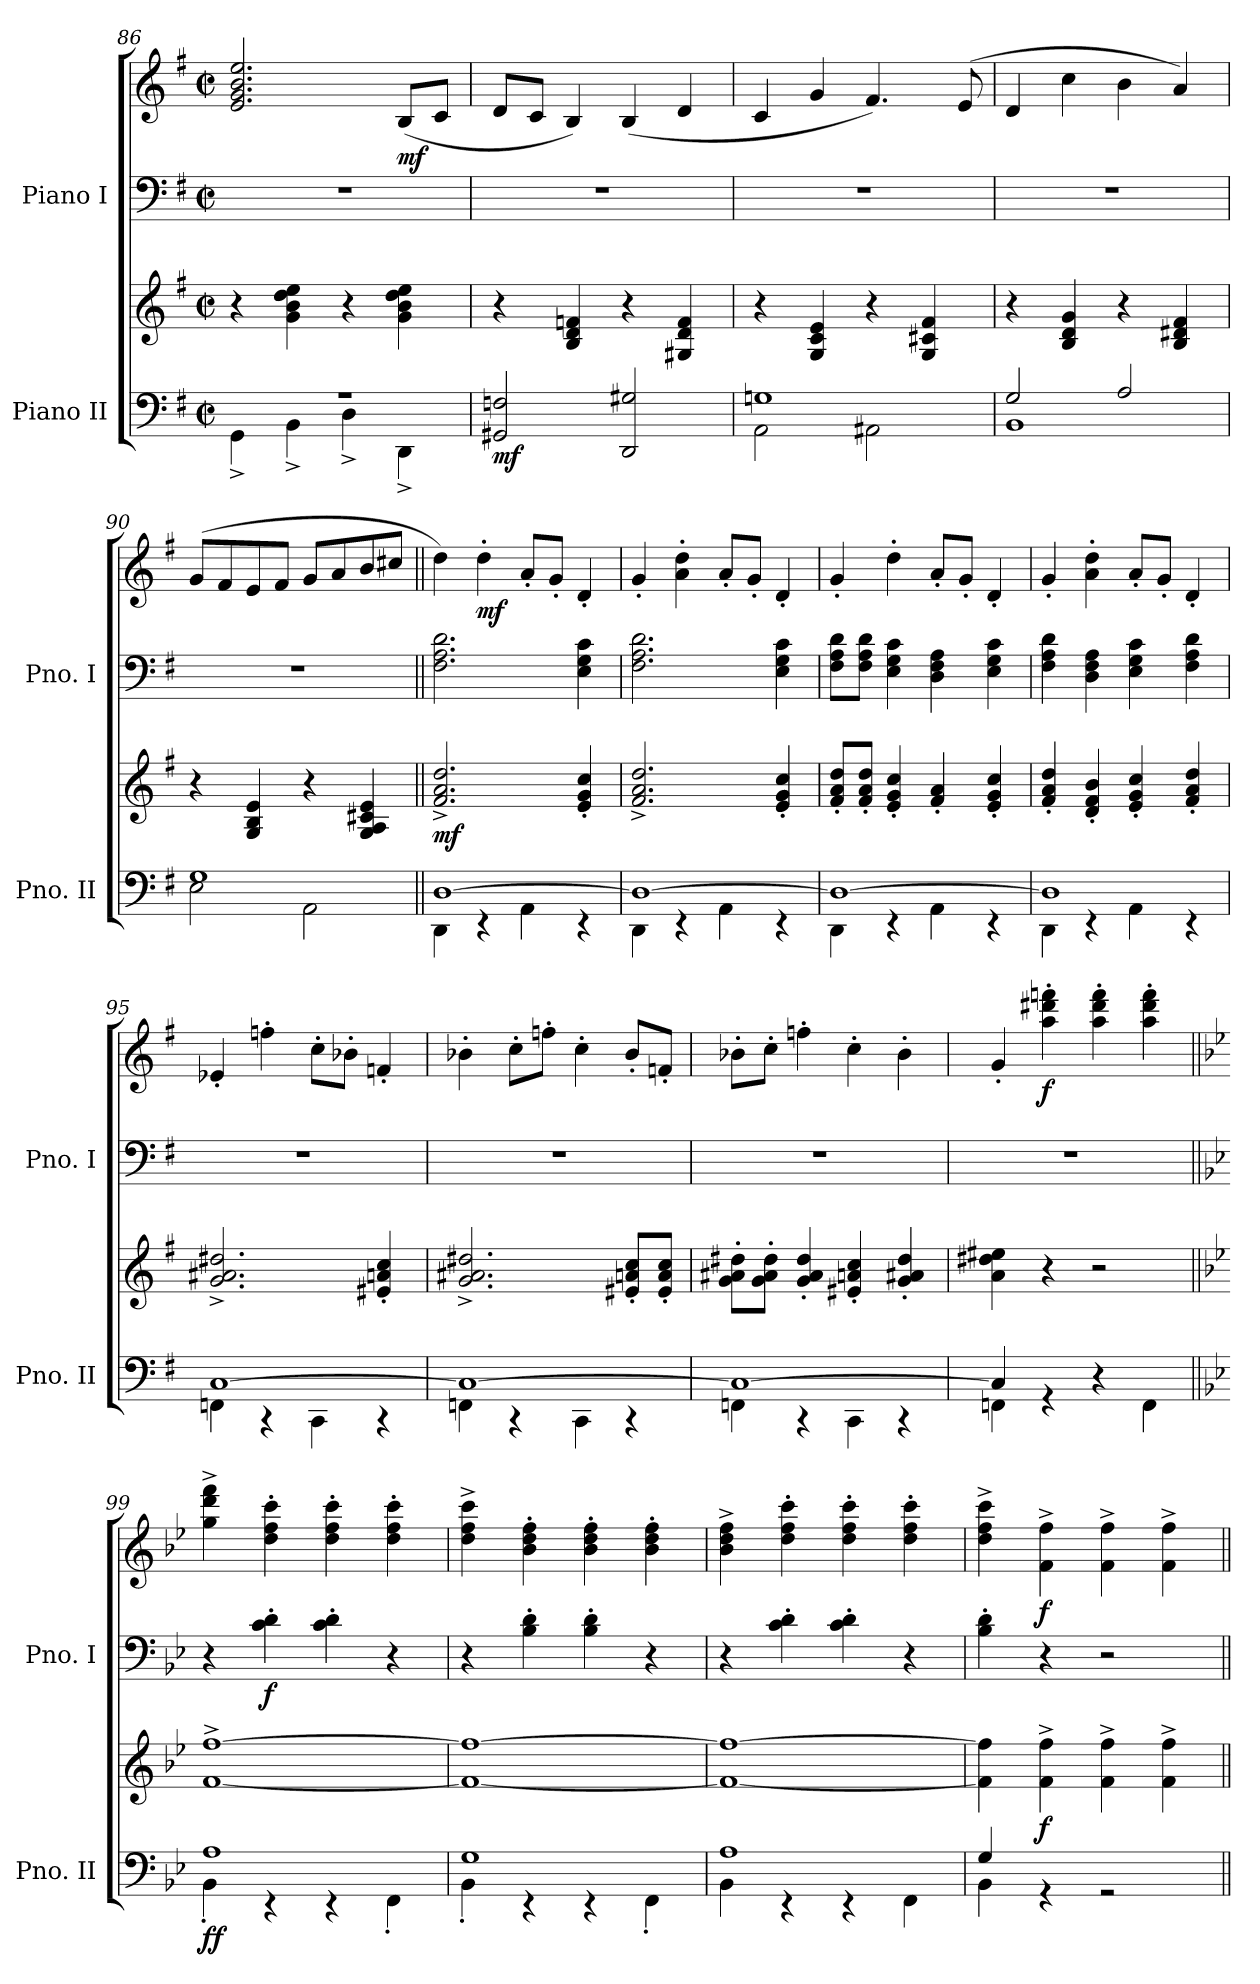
**kern	**kern	**dynam	**kern	**kern	**dynam
*part2	*part2	*part2	*part1	*part1	*part1
*staff4	*staff3	*staff3/4	*staff2	*staff1	*staff1/2
*I"Piano II	*	*	*I"Piano I	*	*
*I'Pno. II	*	*	*I'Pno. I	*	*
*clefF4	*clefG2	*	*clefF4	*clefG2	*
*k[f#]	*k[f#]	*	*k[f#]	*k[f#]	*
*M2/2	*M2/2	*	*M2/2	*M2/2	*
*met(c|)	*met(c|)	*	*met(c|)	*met(c|)	*
=86	=86	=86	=86	=86	=86
*^	*	*	*	*	*
1r	4GG^\	4r	.	1r	2.e/ 2.g/ 2.b/ 2.ee/	.
.	4BB^\	4g\ 4b\ 4dd\ 4ee\	.	.	.	.
.	4D^\	4r	.	.	.	.
!	!	!	!	!	!	!LO:DY:b
.	4DD^\	4g\ 4b\ 4dd\ 4ee\	.	.	(8B/L	mf
.	.	.	.	.	8c/J	.
*v	*v	*	*	*	*	*
!!LO:PB:g=z
=87	=87	=87	=87	=87	=87
!	!	!LO:DY:b=2	!	!	!
2GG#X/ 2Fn/	4r	mf	1r	8d/L	.
.	.	.	.	8c/J	.
.	4B/ 4d/ 4fn/	.	.	4B/)	.
2DD/ 2G#X/	4r	.	.	(4B/	.
.	4G#X/ 4d/ 4f/	.	.	4d/	.
=88	=88	=88	=88	=88	=88
*^	*	*	*	*	*
1Gn	2AA\	4r	.	1r	4c/	.
.	.	4G/ 4c/ 4e/	.	.	4g/	.
.	2AA#X\	4r	.	.	4.f#/)	.
.	.	4G/ 4c#X/ 4f#/	.	.	.	.
.	.	.	.	.	(8e/	.
=89	=89	=89	=89	=89	=89	=89
2G/	1BB	4r	.	1r	4d/	.
.	.	4B/ 4d/ 4g/	.	.	4cc\	.
2A/	.	4r	.	.	4b\	.
.	.	4B/ 4d#X/ 4f#/	.	.	4a/)	.
=90	=90	=90	=90	=90	=90	=90
1G	2E\	4r	.	1r	(8g/L	.
.	.	.	.	.	8f#/	.
.	.	4G/ 4B/ 4e/	.	.	8e/	.
.	.	.	.	.	8f#/J	.
.	2AA\	4r	.	.	8g/L	.
.	.	.	.	.	8a/	.
.	.	4G/ 4A/ 4c#X/ 4e/	.	.	8b/	.
.	.	.	.	.	8cc#X/J	.
=91||	=91||	=91||	=91||	=91||	=91||	=91||
!	!	!	!LO:DY:b	!	!	!
[1D	4DD\	2.f#/^ 2.a/^ 2.dd/^	mf	2.F#\ 2.A\ 2.d\	4dd\)	.
!	!	!	!	!	!	!LO:DY:b
.	4r	.	.	.	4dd'\	mf
.	4AA\	.	.	.	8a'/L	.
.	.	.	.	.	8g'/J	.
.	4r	4e/' 4g/' 4cc/'	.	4E\ 4G\ 4c\	4d'/	.
=92	=92	=92	=92	=92	=92	=92
1D_	4DD\	2.f#/^ 2.a/^ 2.dd/^	.	2.F#\ 2.A\ 2.d\	4g'/	.
.	4r	.	.	.	4a\' 4dd\'	.
.	4AA\	.	.	.	8a'/L	.
.	.	.	.	.	8g'/J	.
.	4r	4e/' 4g/' 4cc/'	.	4E\ 4G\ 4c\	4d'/	.
!!LO:LB:g=z
=93	=93	=93	=93	=93	=93	=93
1D_	4DD\	8f#/' 8a/' 8dd/'L	.	8F#\ 8A\ 8d\L	4g'/	.
.	.	8f#/' 8a/' 8dd/'J	.	8F#\ 8A\ 8d\J	.	.
.	4r	4e/' 4g/' 4cc/'	.	4E\ 4G\ 4c\	4dd'\	.
.	4AA\	4f#/' 4a/'	.	4D\ 4F#\ 4A\	8a'/L	.
.	.	.	.	.	8g'/J	.
.	4r	4e/' 4g/' 4cc/'	.	4E\ 4G\ 4c\	4d'/	.
=94	=94	=94	=94	=94	=94	=94
1D]	4DD\	4f#/' 4a/' 4dd/'	.	4F#\ 4A\ 4d\	4g'/	.
.	4r	4d/' 4f#/' 4b/'	.	4D\ 4F#\ 4A\	4a\' 4dd\'	.
.	4AA\	4e/' 4g/' 4cc/'	.	4E\ 4G\ 4c\	8a'/L	.
.	.	.	.	.	8g'/J	.
.	4r	4f#/' 4a/' 4dd/'	.	4F#\ 4A\ 4d\	4d'/	.
=95	=95	=95	=95	=95	=95	=95
[1C	4FFn\	2.g/^ 2.a#X/^ 2.dd#X/^	.	1r	4e-X'/	.
.	4r	.	.	.	4ffn'\	.
.	4CC\	.	.	.	8cc'\L	.
.	.	.	.	.	8b-X'\J	.
.	4r	4e#X/' 4an/' 4cc/'	.	.	4fn'/	.
=96	=96	=96	=96	=96	=96	=96
1C_	4FFn\	2.g/^ 2.a#X/^ 2.dd#X/^	.	1r	4b-X'\	.
.	4r	.	.	.	8cc'\L	.
.	.	.	.	.	8ffn'\J	.
.	4CC\	.	.	.	4cc'\	.
.	4r	8e#X/' 8an/' 8cc/'L	.	.	8b-'/L	.
.	.	8e#/' 8a/' 8cc/'J	.	.	8fn'/J	.
!!LO:PB:g=z
=97	=97	=97	=97	=97	=97	=97
1C_	4FFn\	8g\' 8a#X\' 8dd#X\'L	.	1r	8b-X'\L	.
.	.	8g\' 8a#\' 8dd#\'J	.	.	8cc'\J	.
.	4r	4g/' 4a#/' 4dd#/'	.	.	4ffn'\	.
.	4CC\	4e#X/' 4an/' 4cc/'	.	.	4cc'\	.
.	4r	4g/' 4a#X/' 4dd#/'	.	.	4b-'\	.
=98	=98	=98	=98	=98	=98	=98
4C/]	4FFn\	4a\ 4dd#X\ 4ee#X\	.	1r	4g'/	.
!	!	!	!	!	!	!LO:DY:b
4rGG	2.ryy	4r	.	.	4aa\' 4ddd#X\' 4fffn\'	f
4r	.	2r	.	.	4aa\' 4ddd#\' 4fff\'	.
4FF\	.	.	.	.	4aa\' 4ddd#\' 4fff\'	.
=99||	=99||	=99||	=99||	=99||	=99||	=99||
*k[b-e-]	*	*k[b-e-]	*	*k[b-e-]	*k[b-e-]	*
!	!	!	!LO:DY:b=2	!	!	!
!	!	!	!LO:DY:n=1:b	!	!	!
1A	4BB-'\	[1f^ [1ff^	f f	4r	4gg\^ 4ddd\^ 4fff\^	.
!	!	!	!	!	!	!LO:DY:b=2
.	4r	.	.	4c\' 4d\'	4dd\' 4ff\' 4ccc\'	f
.	4r	.	.	4c\' 4d\'	4dd\' 4ff\' 4ccc\'	.
.	4FF'\	.	.	4r	4dd\' 4ff\' 4ccc\'	.
=100	=100	=100	=100	=100	=100	=100
1G	4BB-'\	1f_ 1ff_	.	4r	4dd\^ 4ff\^ 4ccc\^	.
.	4r	.	.	4B-\' 4d\'	4b-\' 4dd\' 4ff\'	.
.	4r	.	.	4B-\' 4d\'	4b-\' 4dd\' 4ff\'	.
.	4FF'\	.	.	4r	4b-\' 4dd\' 4ff\'	.
=101	=101	=101	=101	=101	=101	=101
1A	4BB-\	1f_ 1ff_	.	4r	4b-\^ 4dd\^ 4ff\^	.
.	4r	.	.	4c\' 4d\'	4dd\' 4ff\' 4ccc\'	.
.	4r	.	.	4c\' 4d\'	4dd\' 4ff\' 4ccc\'	.
.	4FF\	.	.	4r	4dd\' 4ff\' 4ccc\'	.
!!LO:LB:g=z
=102	=102	=102	=102	=102	=102	=102
4G/	4BB-\	4f\] 4ff\]	.	4B-\' 4d\'	4dd\^ 4ff\^ 4ccc\^	.
!	!	!	!LO:DY:b	!	!	!LO:DY:b
4rGG	2.ryy	4f\^ 4ff\^	f	4r	4f\^ 4ff\^	f
2rGG	.	4f\^ 4ff\^	.	2r	4f\^ 4ff\^	.
.	.	4f\^ 4ff\^	.	.	4f\^ 4ff\^	.
*v	*v	*	*	*	*	*
=||	=||	=||	=||	=||	=||
*-	*-	*-	*-	*-	*-
